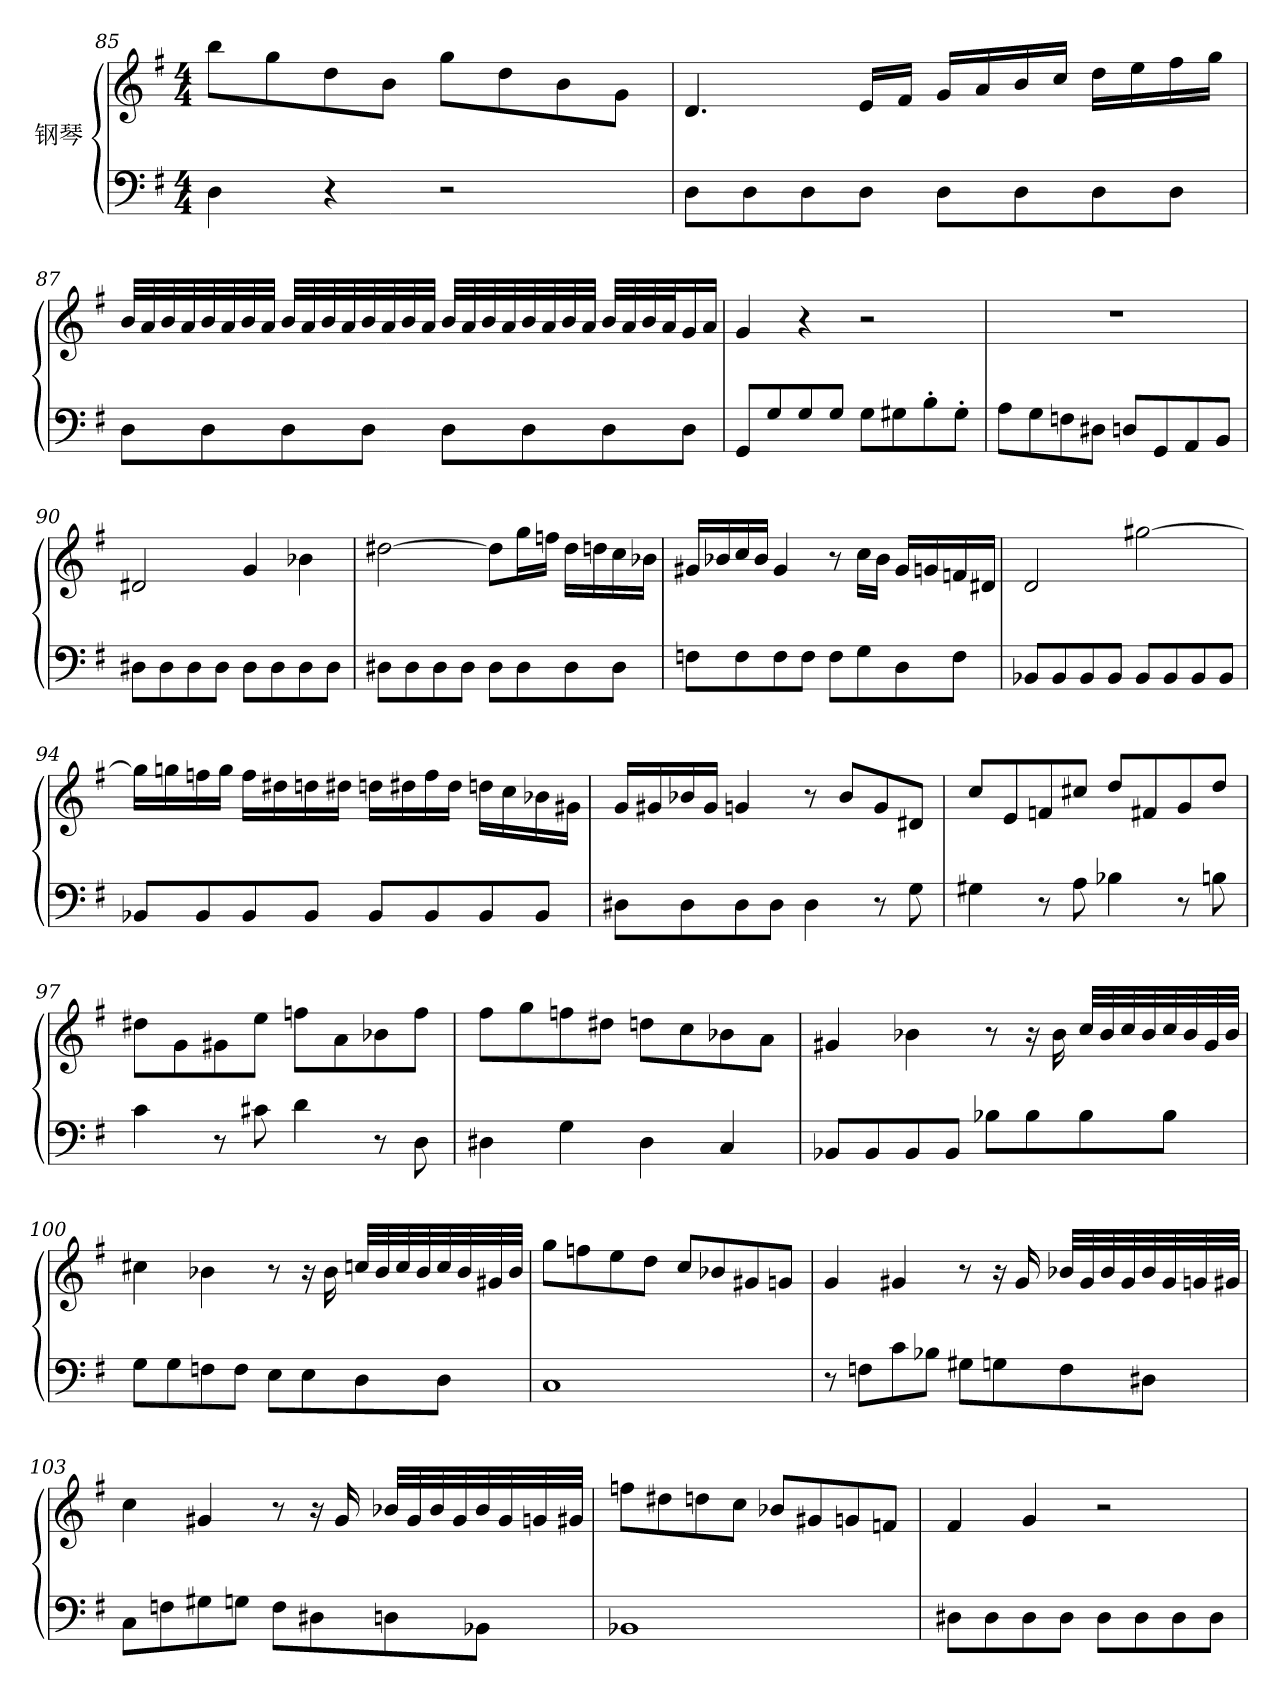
**kern	**kern
*part2	*part1
*staff2	*staff1
*I"钢琴	*I"钢琴
*clefF4	*clefG2
*k[f#]	*k[f#]
*M4/4	*M4/4
=85	=85
4D\	8bb\L
.	8gg\
4r	8dd\
.	8b\J
2r	8gg\L
.	8dd\
.	8b\
.	8g\J
=86	=86
8D\L	4.d/
8D\	.
8D\	.
8D\J	16e/LL
.	16f#/JJ
8D\L	16g/LL
.	16a/
8D\	16b/
.	16cc/JJ
8D\	16dd\LL
.	16ee\
8D\J	16ff#\
.	16gg\JJ
!!LO:LB:g=z
=87	=87
8D\L	32b/LLL
.	32a/
.	32b/
.	32a/
8D\	32b/
.	32a/
.	32b/
.	32a/JJJ
8D\	32b/LLL
.	32a/
.	32b/
.	32a/
8D\J	32b/
.	32a/
.	32b/
.	32a/JJJ
8D\L	32b/LLL
.	32a/
.	32b/
.	32a/
8D\	32b/
.	32a/
.	32b/
.	32a/JJJ
8D\	32b/LLL
.	32a/
.	32b/
.	32a/J
8D\J	16g/
.	16a/JJ
=88	=88
8GG/L	4g/
8G/	.
8G/	4r
8G/J	.
8G\L	2r
8G#X\	.
8B'\	.
8G#'\J	.
!!LO:LB:g=z
=89	=89
8A\L	1r
8G\	.
8Fn\	.
8D#X\J	.
8Dn/L	.
8GG/	.
8AA/	.
8BB/J	.
=90	=90
8D#X\L	2d#X/
8D#\	.
8D#\	.
8D#\J	.
8D#\L	4g/
8D#\	.
8D#\	4b-X\
8D#\J	.
=91	=91
8D#X\L	[2dd#X\
8D#\	.
8D#\	.
8D#\J	.
8D#\L	8dd#\L]
8D#\	16gg\L
.	16ffn\JJ
8D#\	16dd#\LL
.	16ddn\
8D#\J	16cc\
.	16b-X\JJ
!!LO:LB:g=z
=92	=92
8Fn\L	16g#X/LL
.	16b-X/
8F\	16cc/
.	16b-/JJ
8F\	4g#/
8F\J	.
8F\L	8r
8G\	16cc\LL
.	16b-\JJ
8D\	16g#/LL
.	16gn/
8F\J	16fn/
.	16d#X/JJ
=93	=93
8BB-X/L	2d/
8BB-/	.
8BB-/	.
8BB-/J	.
8BB-/L	[2gg#X\
8BB-/	.
8BB-/	.
8BB-/J	.
!!LO:PB:g=z
=94	=94
8BB-X/L	16gg#\LL]
.	16ggn\
8BB-/	16ffn\
.	16gg\JJ
8BB-/	16ff\LL
.	16dd#X\
8BB-/J	16ddn\
.	16dd#X\JJ
8BB-/L	16ddn\LL
.	16dd#X\
8BB-/	16ff\
.	16dd#\JJ
8BB-/	16ddn\LL
.	16cc\
8BB-/J	16b-X\
.	16g#X\JJ
=95	=95
8D#X\L	16g/LL
.	16g#X/
8D#\	16b-X/
.	16g#/JJ
8D#\	4gn/
8D#\J	.
4D#\	8r
.	8b-/L
8r	8g/
8G\	8d#X/J
!!LO:LB:g=z
=96	=96
4G#X\	8cc/L
.	8e/
8r	8fn/
8A\	8cc#X/J
4B-X\	8dd/L
.	8f#X/
8r	8g/
8Bn\	8dd/J
=97	=97
4c\	8dd#X\L
.	8g\
8r	8g#X\
8c#X\	8ee\J
4d\	8ffn\L
.	8a\
8r	8b-X\
8D\	8ff\J
=98	=98
4D#X\	8ff#\L
.	8gg\
4G\	8ffn\
.	8dd#X\J
4D#\	8ddn\L
.	8cc\
4C/	8b-X\
.	8a\J
!!LO:LB:g=z
=99	=99
8BB-X/L	4g#X/
8BB-/	.
8BB-/	4b-X\
8BB-/J	.
8B-X\L	8r
8B-\	16r
.	16b-\
8B-\	32cc/LLL
.	32b-/
.	32cc/
.	32b-/
8B-\J	32cc/
.	32b-/
.	32g#/
.	32b-/JJJ
=100	=100
8G\L	4cc#X\
8G\	.
8Fn\	4b-X\
8F\J	.
8E\L	8r
8E\	16r
.	16b-\
8D\	32ccn/LLL
.	32b-/
.	32cc/
.	32b-/
8D\J	32cc/
.	32b-/
.	32g#X/
.	32b-/JJJ
=101	=101
1C	8gg\L
.	8ffn\
.	8ee\
.	8dd\J
.	8cc/L
.	8b-X/
.	8g#X/
.	8gn/J
!!LO:LB:g=z
=102	=102
8r	4g/
8Fn\L	.
8c\	4g#X/
8B-X\J	.
8G#X\L	8r
8Gn\	16r
.	16g#/
8F\	32b-X/LLL
.	32g#/
.	32b-/
.	32g#/
8D#X\J	32b-/
.	32g#/
.	32gn/
.	32g#X/JJJ
=103	=103
8C\L	4cc\
8Fn\	.
8G#X\	4g#X/
8Gn\J	.
8F\L	8r
8D#X\	16r
.	16g#/
8Dn\	32b-X/LLL
.	32g#/
.	32b-/
.	32g#/
8BB-X\J	32b-/
.	32g#/
.	32gn/
.	32g#X/JJJ
!!LO:LB:g=z
=104	=104
1BB-X	8ffn\L
.	8dd#X\
.	8ddn\
.	8cc\J
.	8b-X/L
.	8g#X/
.	8gn/
.	8fn/J
=105	=105
8D#X\L	4f#/
8D#\	.
8D#\	4g/
8D#\J	.
8D#\L	2r
8D#\	.
8D#\	.
8D#\J	.
=	=
*-	*-
